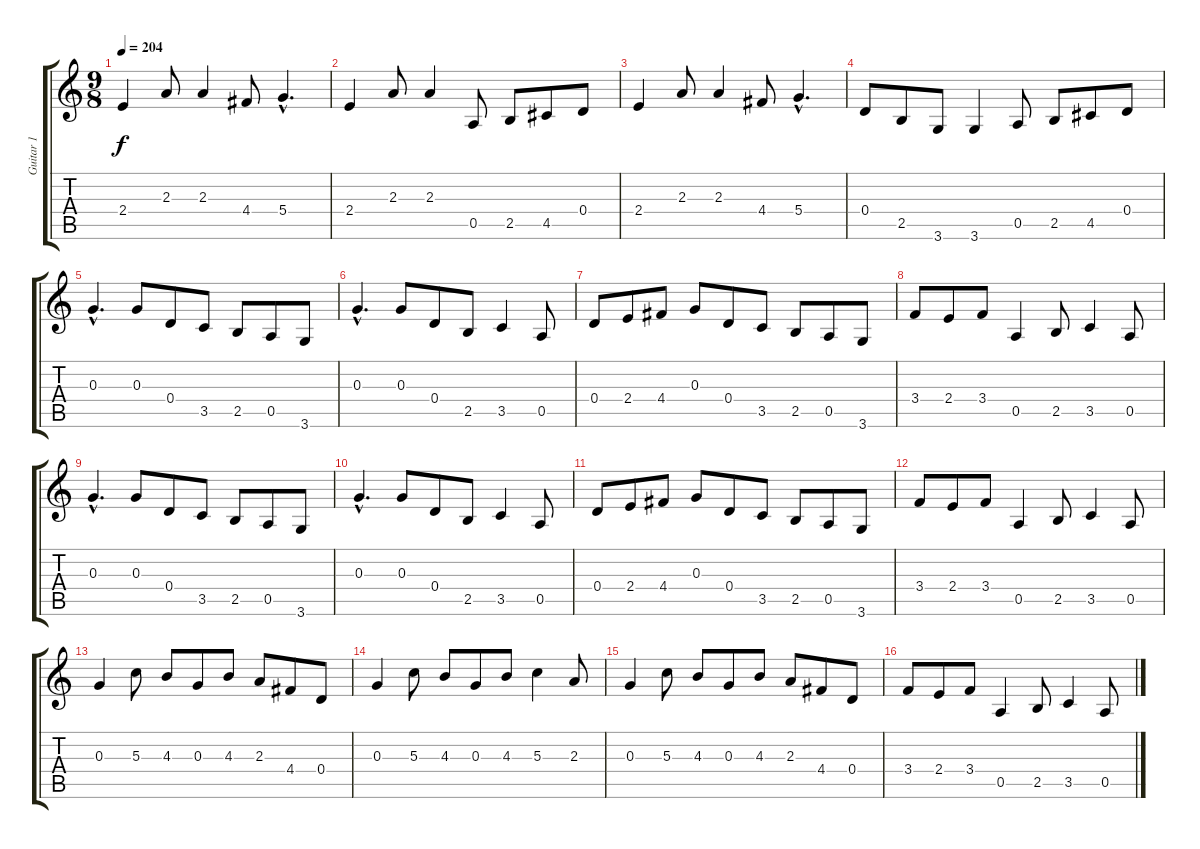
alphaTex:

\track ("Guitar 1" "Guitar 1") {instrument electricguitarjazz}
\staff {score tabs}
\tuning (E4 B3 G3 D3 A2 E2) {hide}
\ts (9 8)
\tempo 204
\clef g2
\ks c
2.4.4{dy f} 2.3.8 2.3.4 4.4.8 5.4{hac}.4{d} |
2.4.4 2.3.8 2.3.4 0.5.8 2.5.8 4.5.8 0.4.8 |
2.4.4 2.3.8 2.3.4 4.4.8 5.4{hac}.4{d} |
0.4.8 2.5.8 3.6.8 3.6.4 0.5.8 2.5.8 4.5.8 0.4.8 |
0.3{hac}.4{d} 0.3.8 0.4.8 3.5.8 2.5.8 0.5.8 3.6.8 |
0.3{hac}.4{d} 0.3.8 0.4.8 2.5.8 3.5.4 0.5.8 |
0.4.8 2.4.8 4.4.8 0.3.8 0.4.8 3.5.8 2.5.8 0.5.8 3.6.8 |
3.4.8 2.4.8 3.4.8 0.5.4 2.5.8 3.5.4 0.5.8 |
0.3{hac}.4{d} 0.3.8 0.4.8 3.5.8 2.5.8 0.5.8 3.6.8 |
0.3{hac}.4{d} 0.3.8 0.4.8 2.5.8 3.5.4 0.5.8 |
0.4.8 2.4.8 4.4.8 0.3.8 0.4.8 3.5.8 2.5.8 0.5.8 3.6.8 |
3.4.8 2.4.8 3.4.8 0.5.4 2.5.8 3.5.4 0.5.8 |
0.3.4 5.3.8 4.3.8 0.3.8 4.3.8 2.3.8 4.4.8 0.4.8 |
0.3.4 5.3.8 4.3.8 0.3.8 4.3.8 5.3.4 2.3.8 |
0.3.4 5.3.8 4.3.8 0.3.8 4.3.8 2.3.8 4.4.8 0.4.8 |
3.4.8 2.4.8 3.4.8 0.5.4 2.5.8 3.5.4 0.5.8
